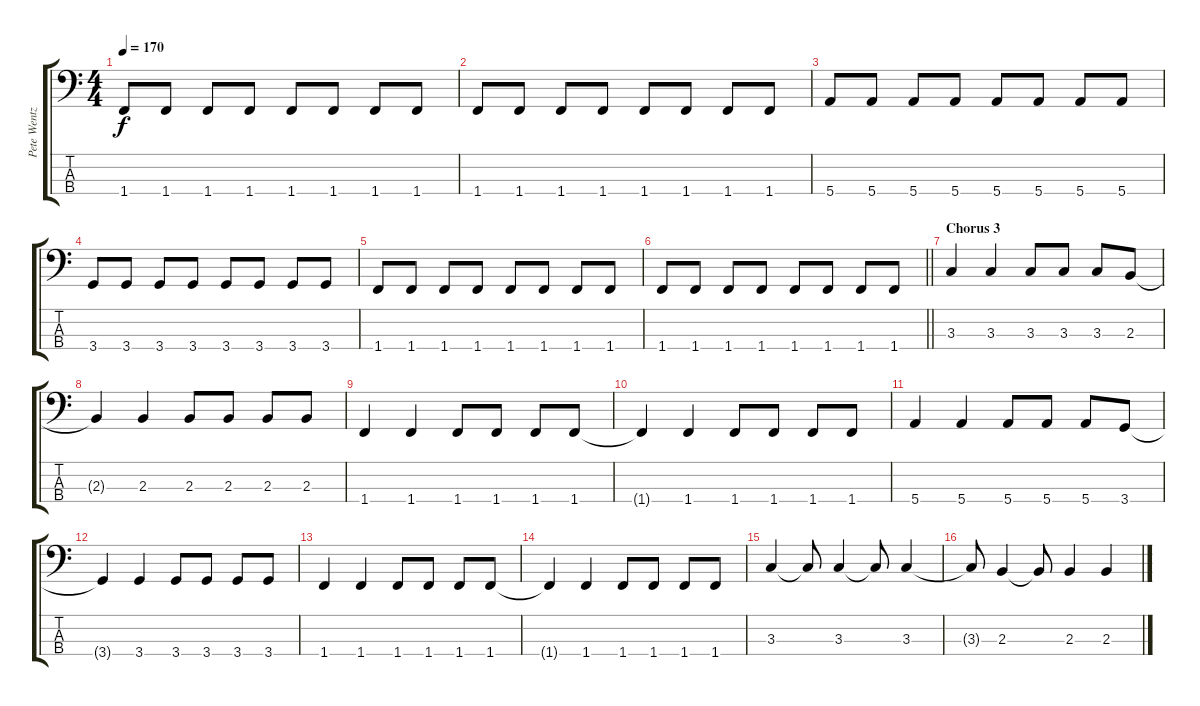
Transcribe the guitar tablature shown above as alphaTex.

\track ("Pete Wentz (Bass)" "Pete Wentz") {instrument electricbasspick}
\staff {score tabs}
\tuning (G2 D2 A1 E1) {hide}
\ts (4 4)
\tempo 170
\clef f4
\ks c
1.4.8{dy f} 1.4.8 1.4.8 1.4.8 1.4.8 1.4.8 1.4.8 1.4.8 |
1.4.8 1.4.8 1.4.8 1.4.8 1.4.8 1.4.8 1.4.8 1.4.8 |
5.4.8 5.4.8 5.4.8 5.4.8 5.4.8 5.4.8 5.4.8 5.4.8 |
3.4.8 3.4.8 3.4.8 3.4.8 3.4.8 3.4.8 3.4.8 3.4.8 |
1.4.8 1.4.8 1.4.8 1.4.8 1.4.8 1.4.8 1.4.8 1.4.8 |
\barLineRight lightlight
1.4.8 1.4.8 1.4.8 1.4.8 1.4.8 1.4.8 1.4.8 1.4.8 |
\section ("" "Chorus 3")
3.3.4 3.3.4 3.3.8 3.3.8 3.3.8 2.3.8 |
2.3{t}.4 2.3.4 2.3.8 2.3.8 2.3.8 2.3.8 |
1.4.4 1.4.4 1.4.8 1.4.8 1.4.8 1.4.8 |
1.4{t}.4 1.4.4 1.4.8 1.4.8 1.4.8 1.4.8 |
5.4.4 5.4.4 5.4.8 5.4.8 5.4.8 3.4.8 |
3.4{t}.4 3.4.4 3.4.8 3.4.8 3.4.8 3.4.8 |
1.4.4 1.4.4 1.4.8 1.4.8 1.4.8 1.4.8 |
1.4{t}.4 1.4.4 1.4.8 1.4.8 1.4.8 1.4.8 |
3.3.4 3.3{t}.8 3.3.4 3.3{t}.8 3.3.4 |
3.3{t}.8 2.3.4 2.3{t}.8 2.3.4 2.3.4
